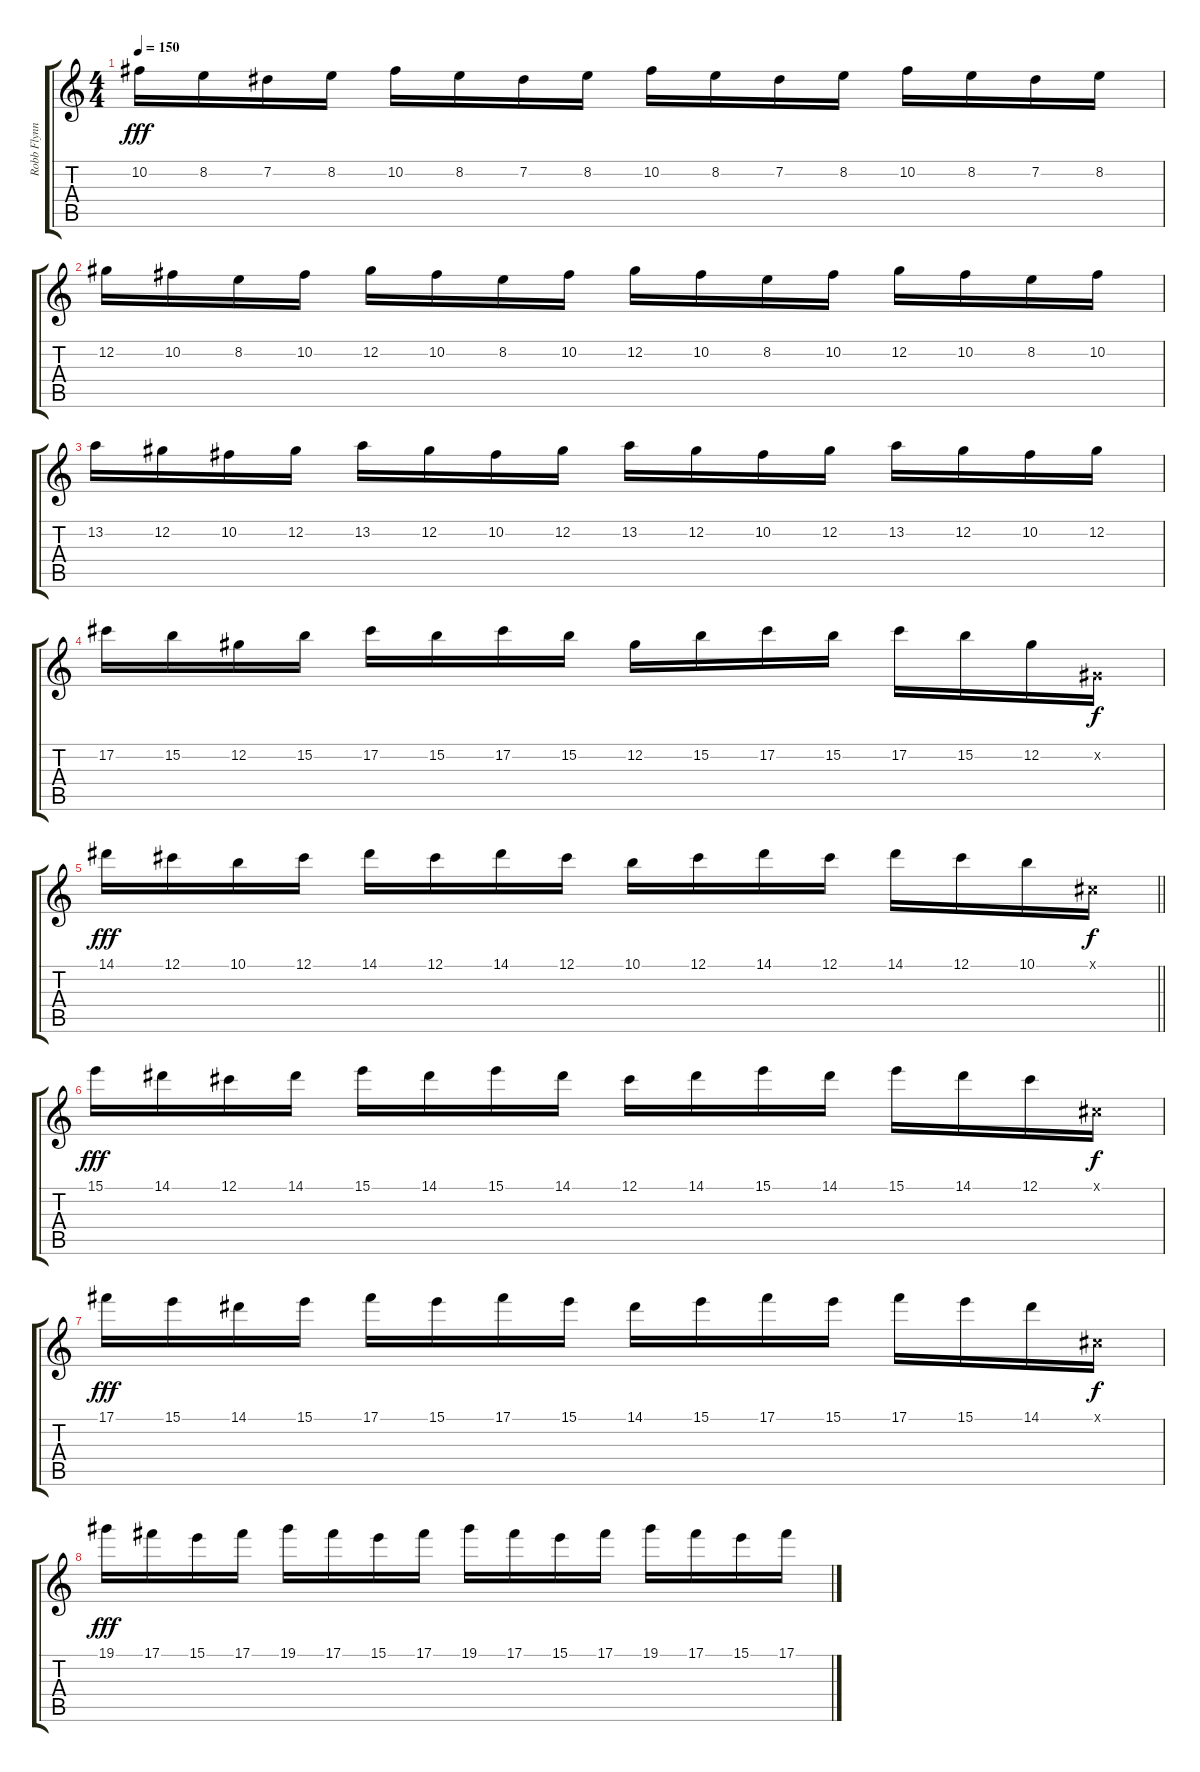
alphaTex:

\track ("Robb Flynn" "Robb Flynn") {instrument distortionguitar}
\staff {score tabs}
\tuning (Db4 Ab3 E3 B2 Gb2 B1) {hide}
\ts (4 4)
\tempo 150
\clef g2
\ks c
10.2.16{dy fff} 8.2.16 7.2.16 8.2.16 10.2.16 8.2.16 7.2.16 8.2.16 10.2.16 8.2.16 7.2.16 8.2.16 10.2.16 8.2.16 7.2.16 8.2.16 |
12.2.16 10.2.16 8.2.16 10.2.16 12.2.16 10.2.16 8.2.16 10.2.16 12.2.16 10.2.16 8.2.16 10.2.16 12.2.16 10.2.16 8.2.16 10.2.16 |
13.2.16 12.2.16 10.2.16 12.2.16 13.2.16 12.2.16 10.2.16 12.2.16 13.2.16 12.2.16 10.2.16 12.2.16 13.2.16 12.2.16 10.2.16 12.2.16 |
17.2.16 15.2.16 12.2.16 15.2.16 17.2.16 15.2.16 17.2.16 15.2.16 12.2.16 15.2.16 17.2.16 15.2.16 17.2.16 15.2.16 12.2.16 0.2{x}.16{dy f} |
\barLineRight lightlight
14.1.16{dy fff} 12.1.16 10.1.16 12.1.16 14.1.16 12.1.16 14.1.16 12.1.16 10.1.16 12.1.16 14.1.16 12.1.16 14.1.16 12.1.16 10.1.16 0.1{x}.16{dy f} |
15.1.16{dy fff} 14.1.16 12.1.16 14.1.16 15.1.16 14.1.16 15.1.16 14.1.16 12.1.16 14.1.16 15.1.16 14.1.16 15.1.16 14.1.16 12.1.16 0.1{x}.16{dy f} |
17.1.16{dy fff} 15.1.16 14.1.16 15.1.16 17.1.16 15.1.16 17.1.16 15.1.16 14.1.16 15.1.16 17.1.16 15.1.16 17.1.16 15.1.16 14.1.16 0.1{x}.16{dy f} |
19.1.16{dy fff} 17.1.16 15.1.16 17.1.16 19.1.16 17.1.16 15.1.16 17.1.16 19.1.16 17.1.16 15.1.16 17.1.16 19.1.16 17.1.16 15.1.16 17.1.16
